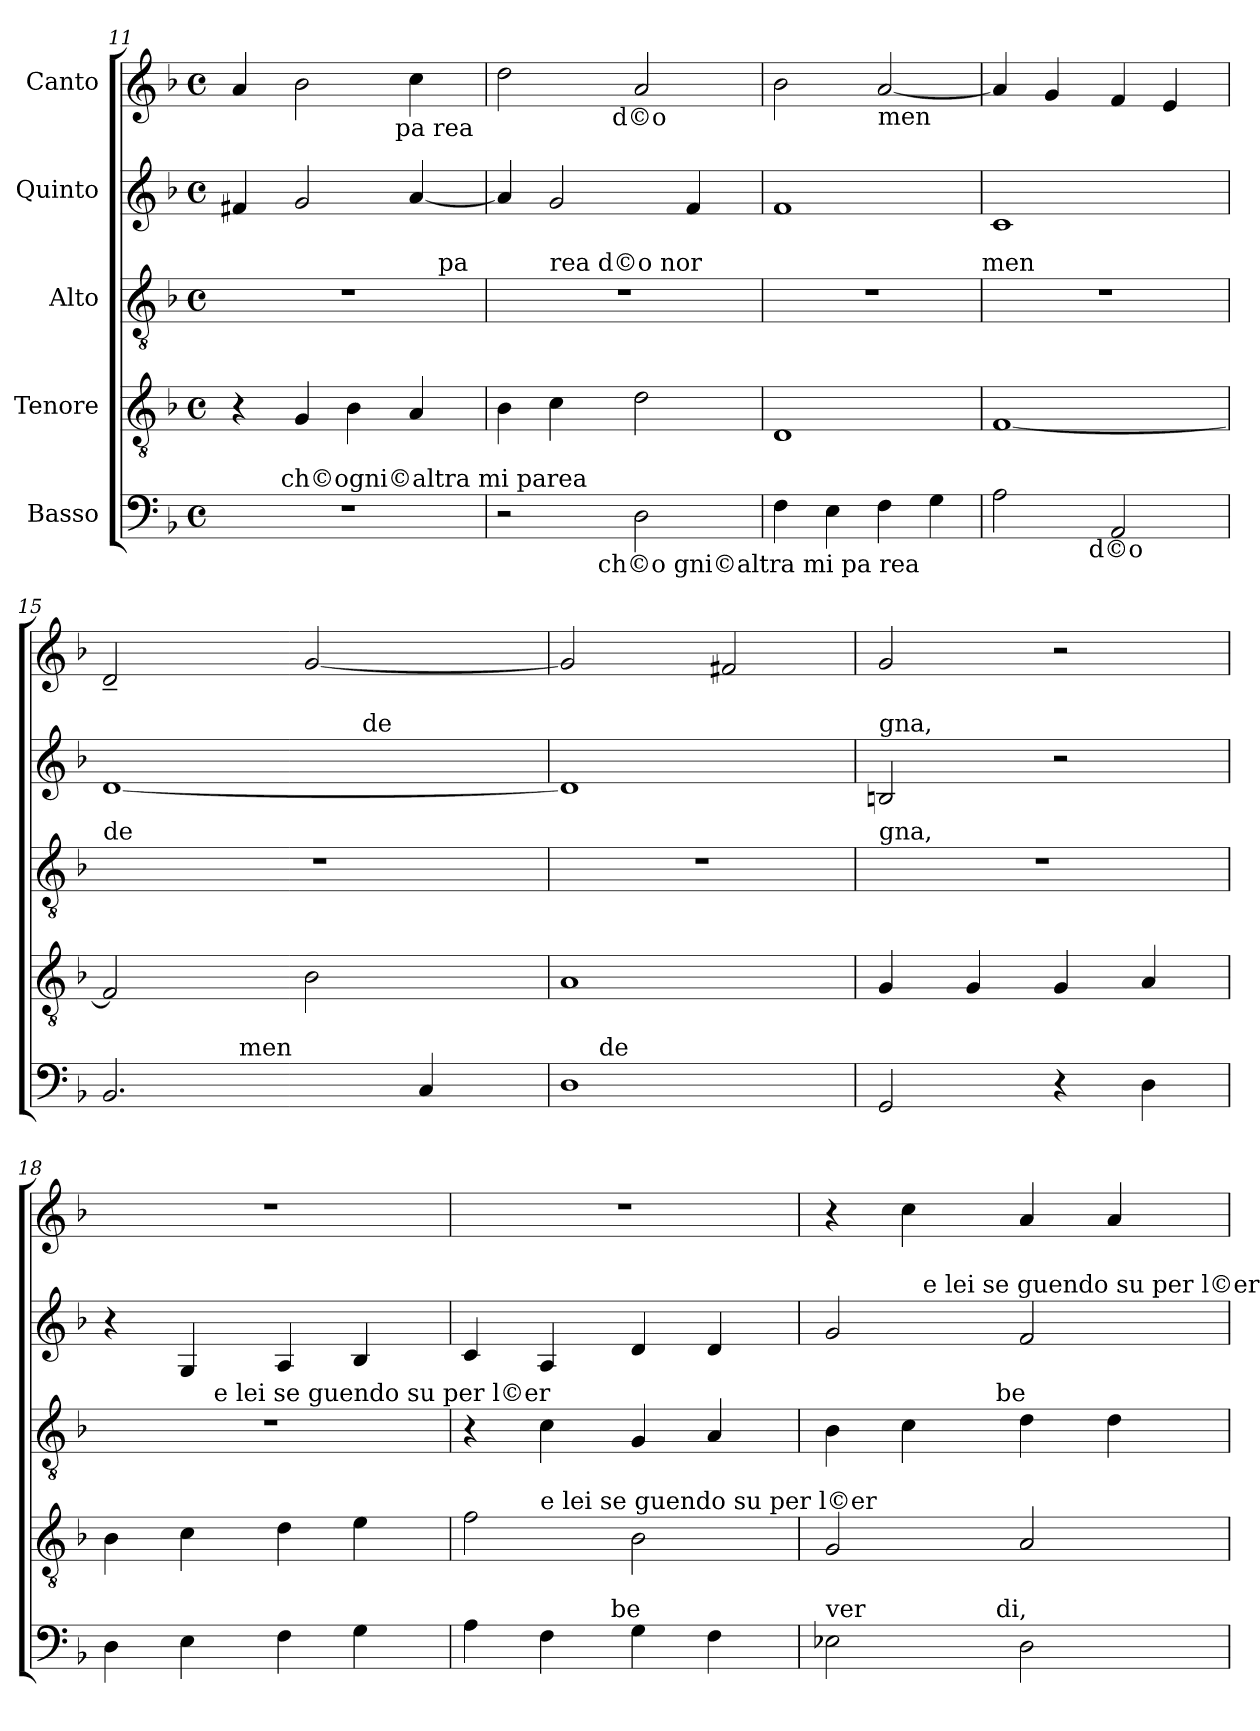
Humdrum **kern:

**kern	**kern	**kern	**kern	**kern
*part5	*part4	*part3	*part2	*part1
*staff5	*staff4	*staff3	*staff2	*staff1
*I"Basso	*I"Tenore	*I"Alto	*I"Quinto	*I"Canto
*clefF4	*clefGv2	*clefGv2	*clefG2	*clefG2
*ITrd7c12	*	*	*	*
*k[b-]	*k[b-]	*k[b-]	*k[b-]	*k[b-]
*F:	*F:	*F:	*F:	*F:
*M4/4	*M4/4	*M4/4	*M4/4	*M4/4
*met(c)	*met(c)	*met(c)	*met(c)	*met(c)
=11	=11	=11	=11	=11
*^	*	*^	*	*^
1r	8..ryy	4r	1r	2ryy	4f#X/	4a/	2ryy
!	!LO:TX:a:t=ch©ogni©altra mi parea	!	!	!	!	!	!
.	2ryy	.	.	.	.	.	.
.	.	4G/	.	.	2g/	2b-\	.
.	.	4B-\	.	4ryy	.	.	8..ryy
!	!	!	!	!	!	!	!LO:TX:b:t=pa rea
.	4ryy	.	.	.	.	.	4ryy
.	.	4A/	.	16.ryy	[<4a/	4cc\	.
!	!	!	!	!LO:TX:a:t=pa	!	!	!
.	.	.	.	8ryy	.	.	.
.	32ryy	.	.	32ryy	.	.	32ryy
=12	=12	=12	=12	=12	=12	=12	=12
2r	4ryy	4B-\	1r	4ryy	4a/]	2dd\	4..ryy
!	!	!	!	!LO:TX:a:t=rea d©o nor	!	!	!
.	8ryy	4c\	.	2.ryy	2g/	.	.
.	32ryy	.	.	.	.	.	.
!	!LO:TX:b:t=ch©o gni©altra mi pa rea	!	!	!	!	!	!
.	2ryy	.	.	.	.	.	.
!	!	!	!	!	!	!	!LO:TX:b:t=d©o
.	.	.	.	.	.	.	2ryy
2DD\	.	2d\	.	.	.	2a/	.
.	.	.	.	.	4f/	.	.
.	16.ryy	.	.	.	.	.	.
.	.	.	.	.	.	.	16ryy
=13	=13	=13	=13	=13	=13	=13	=13
!	!	!	!	!	!	!LO:TX:b:t=nor	!
!LO:TX:a:t=d©o	!	!	!	!	!	!	!
*v	*v	*	*v	*v	*	*v	*v
4FF\	1D	1r	1f	2b-\
4EE\	.	.	.	.
!	!	!	!	!LO:TX:b:t=men
4FF\	.	.	.	[<2a/
4GG\	.	.	.	.
!	!	!LO:TX:a:t=men	!	!
=14	=14	=14	=14	=14
!LO:TX:a:t=nor	!	!	!	!
*^	*	*	*	*
2AA\	4..ryy	[<1F	1r	1c	4a/]
.	.	.	.	.	4g/
!	!LO:TX:b:t=d©o	!	!	!	!
.	2ryy	.	.	.	.
2AAA/	.	.	.	.	4f/
.	.	.	.	.	4e/
.	16ryy	.	.	.	.
!!LO:LB:g=z
=15	=15	=15	=15	=15	=15
!	!	!	!LO:TX:a:t=de	!	!
*	*	*	*	*^	*
2.BBB-/	4ryy	2F/]	1r	[<1d	2ryy	2d~</
.	16.ryy	.	.	.	.	.
!	!LO:TX:a:t=men	!	!	!	!	!
.	2ryy	.	.	.	.	.
.	.	2B-\	.	.	8ryy	[<2g/
!	!	!	!	!	!LO:TX:a:t=de	!
.	.	.	.	.	4.ryy	.
4CC/	.	.	.	.	.	.
.	8ryy	.	.	.	.	.
.	32ryy	.	.	.	.	.
*	*	*	*	*v	*v	*
=16	=16	=16	=16	=16	=16
1DD	16ryy	1A	1r	1d]	2g/]
!	!LO:TX:a:t=de	!	!	!	!
.	2...ryy	.	.	.	.
.	.	.	.	.	2f#X/
=17	=17	=17	=17	=17	=17
!	!	!	!	!LO:TX:a:t=gna,	!
!	!	!	!LO:TX:a:t=gna,	!	!
!LO:TX:a:t=gna, e lei se guendo su per l©er	!	!	!	!	!
*v	*v	*	*	*	*
2GGG/	4G/	1r	2Bn/	2g/
.	4G/	.	.	.
4r	4G/	.	2r	2r
4DD\	4A/	.	.	.
=18	=18	=18	=18	=18
*	*	*^	*	*
4DD\	4B-\	1r	4ryy	4r	1r
4EE\	4c\	.	16ryy	4G/	.
!	!	!	!LO:TX:a:t=e lei se guendo su per l©er	!	!
.	.	.	2ryy	.	.
4FF\	4d\	.	.	4A/	.
4GG\	4e\	.	.	4B-/	.
.	.	.	8.ryy	.	.
*	*	*v	*v	*	*
=19	=19	=19	=19	=19
*^	*^	*	*	*
4AA\	4...ryy	2f\	4ryy	4r	4c/	1r
!	!	!	!LO:TX:a:t=e lei se guendo su per l©er	!	!	!
4FF\	.	.	2.ryy	4c\	4A/	.
!	!LO:TX:a:t=be	!	!	!	!	!
.	2ryy	.	.	.	.	.
4GG\	.	2B-\	.	4G/	4d/	.
4FF\	.	.	.	4A/	4d/	.
.	32ryy	.	.	.	.	.
=20	=20	=20	=20	=20	=20	=20
!LO:TX:a:t=ver	!	!	!	!	!	!
*	*	*v	*v	*^	*^	*
2EE-X\	4...ryy	2G/	4B-\	4...ryy	2g/	4ryy	4r
.	.	.	4c\	.	.	32ryy	4cc\
!	!	!	!	!	!	!LO:TX:a:t=e lei se guendo su per l©er	!
.	.	.	.	.	.	2ryy	.
!	!	!	!	!LO:TX:a:t=be	!	!	!
!	!LO:TX:a:t=di,	!	!	!	!	!	!
.	2ryy	.	.	2ryy	.	.	.
2DD\	.	2A/	4d\	.	2f/	.	4a/
.	.	.	4d\	.	.	.	4a/
.	.	.	.	.	.	8..ryy	.
.	32ryy	.	.	32ryy	.	.	.
*	*	*	*v	*v	*	*	*
*v	*v	*	*	*v	*v	*
=	=	=	=	=
*-	*-	*-	*-	*-
